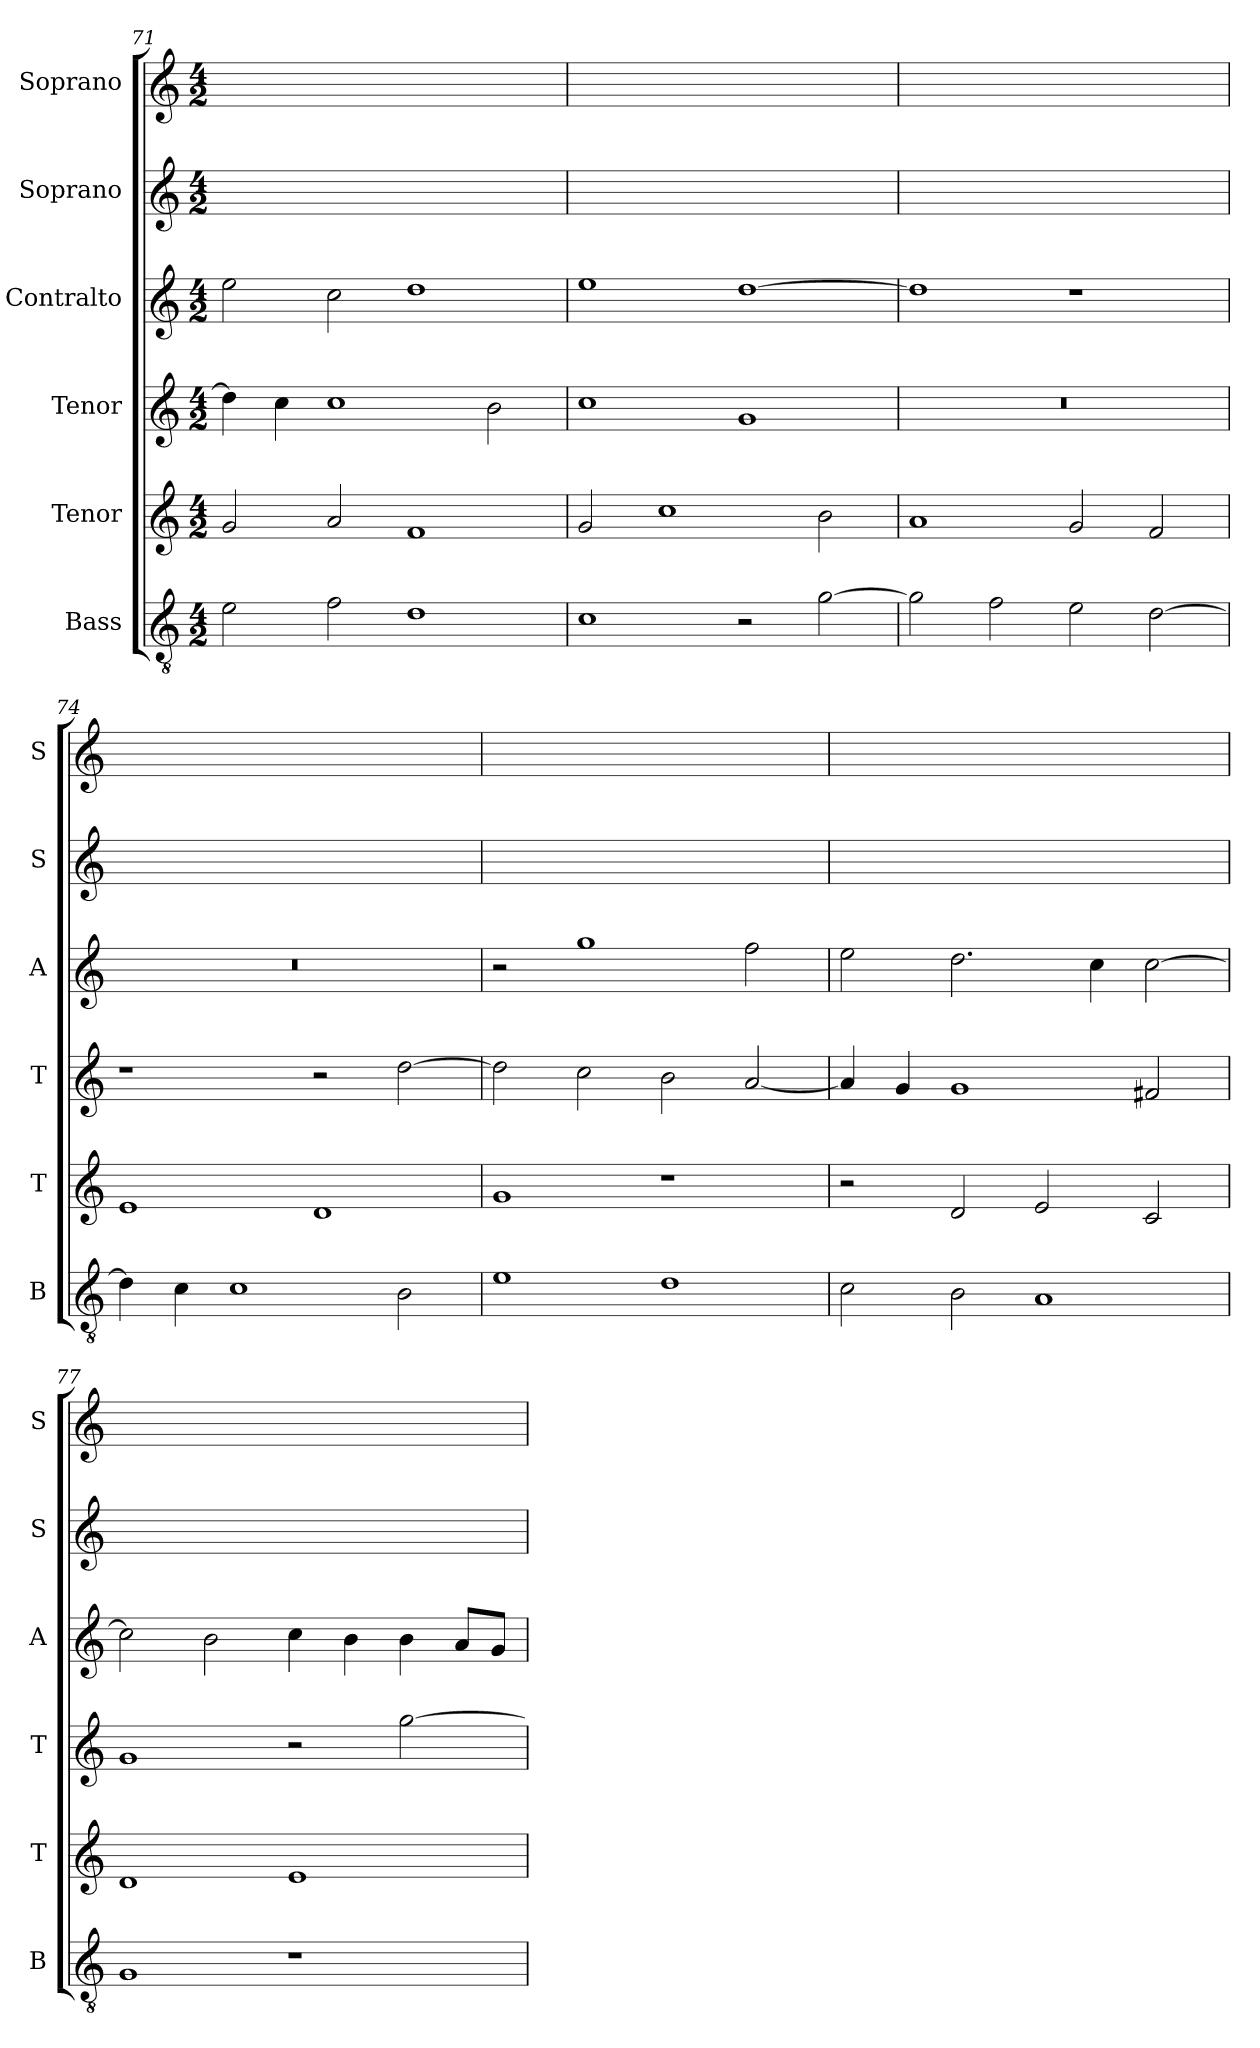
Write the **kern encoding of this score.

**kern	**kern	**kern	**kern	**kern	**kern
*part6	*part5	*part4	*part3	*part2	*part1
*staff6	*staff5	*staff4	*staff3	*staff2	*staff1
*I"Bass	*I"Tenor	*I"Tenor	*I"Contralto	*I"Soprano	*I"Soprano
*I'B	*I'T	*I'T	*I'A	*I'S	*I'S
*clefGv2	*clefG2	*clefG2	*clefG2	*clefG2	*clefG2
*k[]	*k[]	*k[]	*k[]	*k[]	*k[]
*G:mix	*G:mix	*G:mix	*G:mix	*G:mix	*G:mix
*M4/2	*M4/2	*M4/2	*M4/2	*M4/2	*M4/2
=71	=71	=71	=71	=71	=71
2e	2g	4dd]	2ee	0ryy	0ryy
.	.	4cc	.	.	.
2f	2a	1cc	2cc	.	.
1d	1f	.	1dd	.	.
.	.	2b	.	.	.
=72	=72	=72	=72	=72	=72
1c	2g	1cc	1ee	0ryy	0ryy
.	1cc	.	.	.	.
2r	.	1g	[1dd	.	.
[2g	2b	.	.	.	.
=73	=73	=73	=73	=73	=73
2g]	1a	0r	1dd]	0ryy	0ryy
2f	.	.	.	.	.
2e	2g	.	1r	.	.
[2d	2f	.	.	.	.
=74	=74	=74	=74	=74	=74
4d]	1e	1r	0r	0ryy	0ryy
4c	.	.	.	.	.
1c	.	.	.	.	.
.	1d	2r	.	.	.
2B	.	[2dd	.	.	.
=75	=75	=75	=75	=75	=75
1e	1g	2dd]	2r	0ryy	0ryy
.	.	2cc	1gg	.	.
1d	1r	2b	.	.	.
.	.	[2a	2ff	.	.
=76	=76	=76	=76	=76	=76
2c	2r	4a]	2ee	0ryy	0ryy
.	.	4g	.	.	.
2B	2d	1g	2.dd	.	.
1A	2e	.	.	.	.
.	.	.	4cc	.	.
.	2c	2f#X	[2cc	.	.
=77	=77	=77	=77	=77	=77
1G	1d	1g	2cc]	0ryy	0ryy
.	.	.	2b	.	.
1r	1e	2r	4cc	.	.
.	.	.	4b	.	.
.	.	[2gg	4b	.	.
.	.	.	8a/L	.	.
.	.	.	8g/J	.	.
=	=	=	=	=	=
*-	*-	*-	*-	*-	*-
